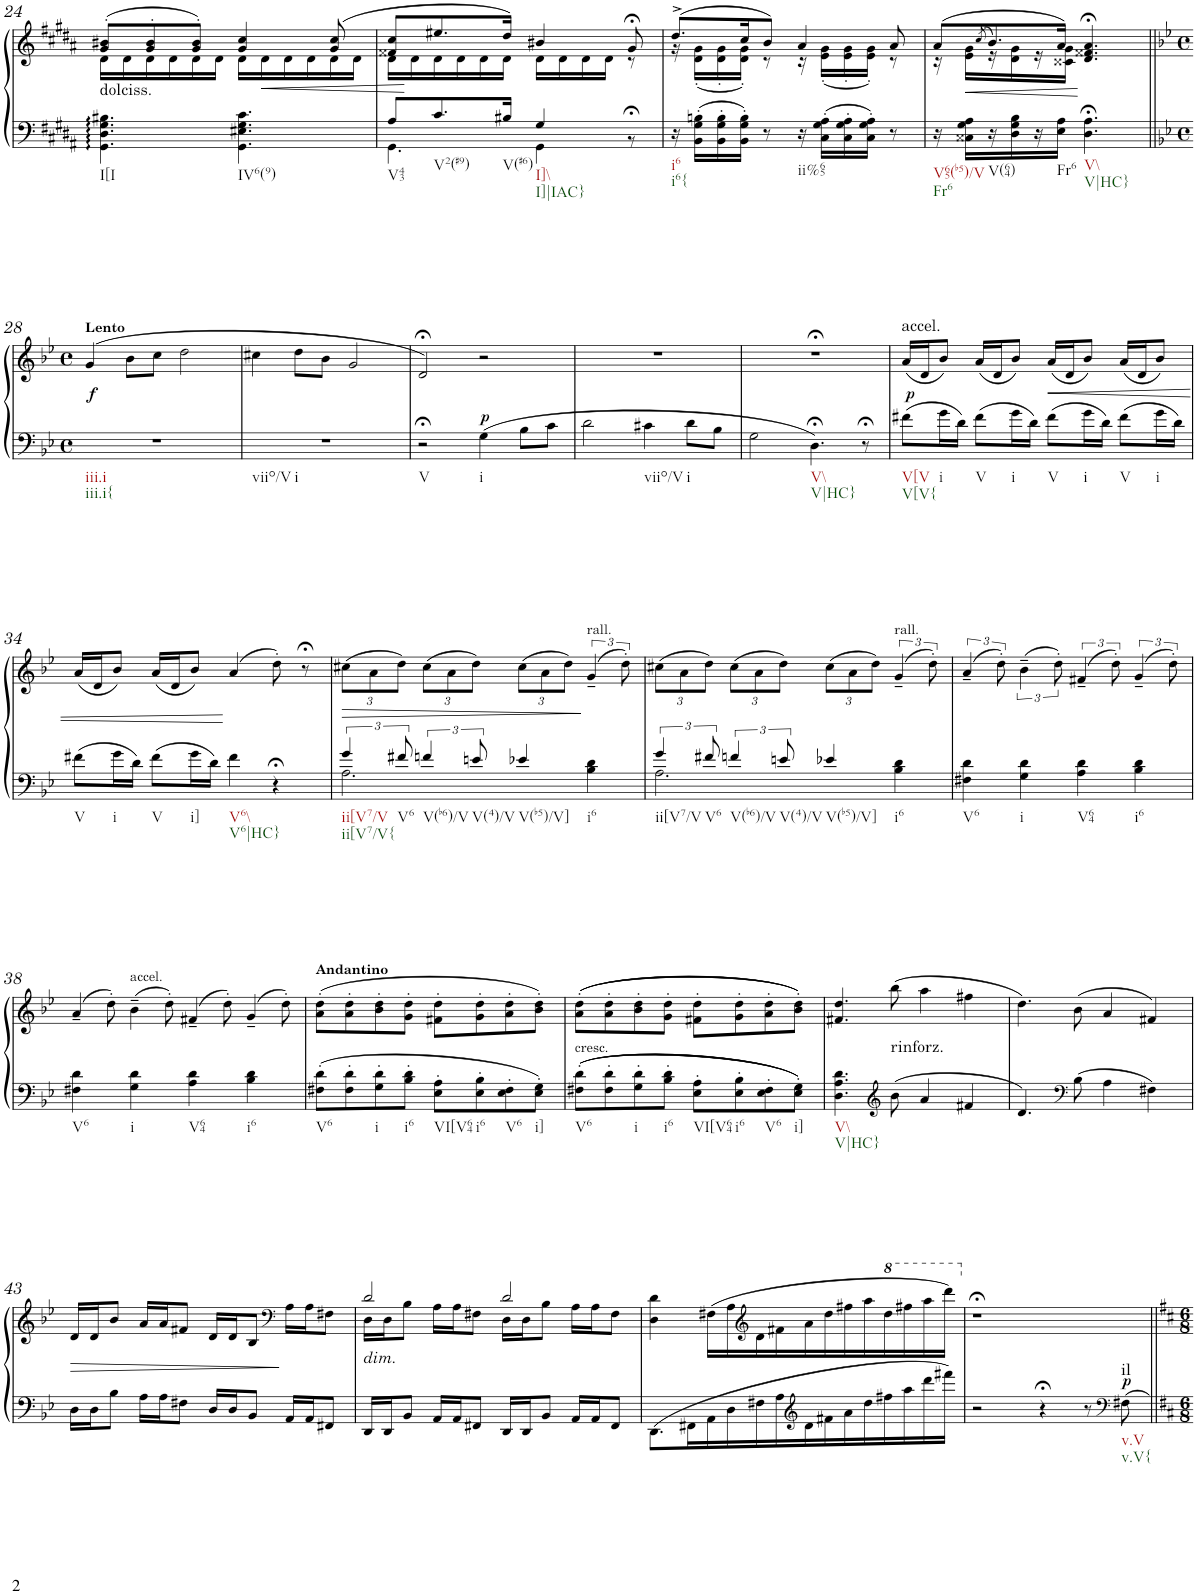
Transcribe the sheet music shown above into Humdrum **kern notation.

**kern	**kern	**dynam
*part1	*part1	*part1
*staff2	*staff1	*staff1/2
*I"Piano	*	*
*I'Pno.	*	*
!!LO:PB:g=z
*clefF4	*clefG2	*
*k[f#c#g#d#a#]	*k[f#c#g#d#a#]	*
*M6/8	*M6/8	*
=24	=24	=24
*	*^	*
!	!LO:TX:b:t=dolciss.	!	!
!LO:TX:b:t=I[I	!	!	!
4.GG#\ 4.D#\ 4.G#\ 4.B#X\	(8g#/' 8b#X/'L	16d#\LL	.
.	.	16d#\	.
.	8g#/' 8b#/'	16d#\	.
.	.	16d#\	.
.	8g#/' 8b#/'J)	16d#\	.
.	.	16d#\JJ	.
!LO:TX:b:t=IV6(9)	!	!	!
4.GG#\ 4.E#X\ 4.G#\ 4.c#\	4g#/ 4cc#/	16d#\LL	.
!	!	!	!LO:HP:b
.	.	16d#\	<
.	.	16d#\	.
.	.	16d#\	.
.	(8g#/ 8cc#/	16d#\	.
.	.	16d#\JJ	.
=25	=25	=25	=25
*^	*	*	*
!LO:TX:b:t=V43	!	!	!	!
8A#/L	4.GG#\	8f##X/ 8cc#/L	16d#\LL	.
.	.	.	16d#\	.
!LO:TX:b:t=V2(#9)	!	!	!	!
8.c#/	.	8.ee#X/	16d#\	.
.	.	.	16d#\	.
.	.	.	16d#\	.
!LO:TX:b:t=V(#6)	!	!	!	!
16B#X/Jk	.	16dd#/Jk)	16d#\JJ	.
!LO:TX:b:t=I]\\	!	!	!	!
!LO:TX:b:t=I]|IAC}	!	!	!	!
4G#/	4GG#\	4b#X/	16d#\LL	.
.	.	.	16d#\	.
.	.	.	16d#\	.
.	.	.	16d#\JJ	.
8r;<yy	8r	8g#;</	8r	.
=26	=26	=26	=26	=26
!LO:TX:b:t=i6	!	!	!	!
!LO:TX:b:t=i6{	!	!	!	!
*v	*v	*	*	*
16r	(8.dd#^/L	16r	.
16BB\' 16G#\' 16Bn\'LL	.	(16d#\' 16g#\'LL	.
16BB\' 16G#\' 16B\'	.	16d#\' 16g#\'	.
16BB\' 16G#\' 16B\'JJ	16cc#/K	16d#\' 16g#\'JJ)	.
8r	8b/J)	8r	.
!LO:TX:b:t=ii%65	!	!	!
16r	4a#/	16r	.
16C#\' 16G#\' 16A#\'LL	.	(16e\' 16g#\'LL	.
16C#\' 16G#\' 16A#\'	.	16e\' 16g#\'	.
16C#\' 16G#\' 16A#\'JJ	.	16e\' 16g#\'JJ)	.
8r	8a#/	8r	.
=27	=27	=27	=27
!LO:TX:b:t=V65(b5)/V	!	!	!
!LO:TX:b:t=Fr6	!	!	!
16r	(8a#/L	16r	.
!	!	!	!LO:HP:b
16C##X\ 16G#\ 16A#\LL	.	16e\ 16g#\LL	<
.	(8qcc#/	.	.
!LO:TX:b:t=V(64)	!	!	!
16r	8.b/)	16r	.
16D#\ 16G#\ 16B\	.	16d#\ 16g#\	.
16r	.	16r	.
!LO:TX:b:t=Fr6	!	!	!
16E\ 16A#\JJ	16a#/Jk)	16c##X\ 16g#\JJ	.
!LO:TX:b:t=V\\	!	!	!
!LO:TX:b:t=V|HC}	!	!	!
4.D#\;< 4.A#\;<	4.d#/;< 4.f##X/;< 4.a#/;<	4.ryy	[
*	*v	*v	*
!!LO:LB:g=z
=28||	=28||	=28||
*k[b-e-]	*k[b-e-]	*
*M4/4	*M4/4	*
*met(c)	*met(c)	*
*	*^	*
!	!LO:TX:a:B:t=Lento	!	!
!LO:TX:b:t=iii.i	!	!	!
!LO:TX:b:t=iii.i{	!	!	!
!	!	!	!LO:DY:b
*	*v	*v	*
1r	(4g/	f
.	8b-\L	.
.	8cc\J	.
.	2dd\	.
=29	=29	=29
!LO:TX:b:t=viio/V	!	!
!LO:TX:b:t=i	!	!
1r	4cc#X\	.
.	8dd\L	.
.	8b-\J	.
.	2g/	.
=30	=30	=30
!LO:TX:b:t=V	!	!
2r;<	2d;</)	.
!LO:TX:b:t=i	!	!
!	!	!LO:DY:a=2
4G\	2r	p
8B-\L	.	.
8c\J	.	.
=31	=31	=31
2d\	1r	.
!LO:TX:b:t=viio/V	!	!
4c#X\	.	.
!LO:TX:b:t=i	!	!
8d\L	.	.
8B-\J	.	.
=32	=32	=32
2G\	1r;<	.
!LO:TX:b:t=V\\	!	!
!LO:TX:b:t=V|HC}	!	!
4.D;<\	.	.
8r;<	.	.
=33	=33	=33
!	!LO:TX:a:t=accel.	!
!LO:TX:b:t=V[V	!	!
!LO:TX:b:t=V[V{	!	!
!	!	!LO:DY:b
8f#X\L	(16a/LL	p
.	16d/J	.
!LO:TX:b:t=i	!	!
16g\L	8b-/J)	.
16d\JJ	.	.
!LO:TX:b:t=V	!	!
8f#\L	(16a/LL	.
.	16d/J	.
!LO:TX:b:t=i	!	!
16g\L	8b-/J)	.
16d\JJ	.	.
!LO:TX:b:t=V	!	!
!	!	!LO:HP:b
8f#\L	(16a/LL	<
.	16d/J	.
!LO:TX:b:t=i	!	!
16g\L	8b-/J)	.
16d\JJ	.	.
!LO:TX:b:t=V	!	!
8f#\L	(16a/LL	.
.	16d/J	.
!LO:TX:b:t=i	!	!
16g\L	8b-/J)	.
16d\JJ	.	.
!!LO:LB:g=z
=34	=34	=34
!LO:TX:b:t=V	!	!
8f#X\L	(16a/LL	.
.	16d/J	.
!LO:TX:b:t=i	!	!
16g\L	8b-/J)	.
16d\JJ	.	.
!LO:TX:b:t=V	!	!
8f#\L	(16a/LL	.
.	16d/J	.
!LO:TX:b:t=i]	!	!
16g\L	8b-/J)	.
16d\JJ	.	.
!LO:TX:b:t=V6\\	!	!
!LO:TX:b:t=V6|HC}	!	!
4f#\	(4a/	[
4r;<	8dd'\)	.
.	8r;<	.
=35	=35	=35
*^	*	*
*	*	*Xbrackettup	*
!LO:TX:b:t=ii[V7/V	!	!	!
!LO:TX:b:t=ii[V7/V{	!	!	!
!	!	!	!LO:HP:b
6g/	2.A\	(12cc#X\L	>
.	.	12a\	.
!LO:TX:b:t=V6	!	!	!
12f#X/	.	12dd\J)	.
!LO:TX:b:t=V(b6)/V	!	!	!
6fn/	.	(12cc#\L	.
.	.	12a\	.
!LO:TX:b:t=V(4)/V	!	!	!
12en/	.	12dd\J)	.
!LO:TX:b:t=V(b5)/V]	!	!	!
4e-X/	.	(12cc#\L	.
.	.	12a\	.
.	.	12dd\J)	.
*	*	*brackettup	*
!	!	!LO:TX:a:t=rall.	!
!LO:TX:b:t=i6	!	!	!
4B-\ 4d\	4ryy	(6g~/	[
.	.	12dd'\)	.
=36	=36	=36	=36
*	*	*Xbrackettup	*
!LO:TX:b:t=ii[V7/V	!	!	!
6g/	2.A\	(12cc#X\L	.
.	.	12a\	.
!LO:TX:b:t=V6	!	!	!
12f#X/	.	12dd\J)	.
!LO:TX:b:t=V(b6)/V	!	!	!
6fn/	.	(12cc#\L	.
.	.	12a\	.
!LO:TX:b:t=V(4)/V	!	!	!
12en/	.	12dd\J)	.
!LO:TX:b:t=V(b5)/V]	!	!	!
4e-X/	.	(12cc#\L	.
.	.	12a\	.
.	.	12dd\J)	.
*	*	*brackettup	*
!	!	!LO:TX:a:t=rall.	!
!LO:TX:b:t=i6	!	!	!
4B-\ 4d\	4ryy	(6g~/	.
.	.	12dd'\)	.
*v	*v	*	*
=37	=37	=37
!LO:TX:b:t=V6	!	!
4F#X\ 4d\	(6a~/	.
.	12dd'\)	.
!LO:TX:b:t=i	!	!
4G\ 4d\	(6b-~\	.
.	12dd'\)	.
!LO:TX:b:t=V64	!	!
4A\ 4d\	(6f#X~/	.
.	12dd'\)	.
!LO:TX:b:t=i6	!	!
4B-\ 4d\	(>6g~/	.
.	12dd'\)	.
!!LO:LB:g=z
=38	=38	=38
*	*Xtuplet	*
!LO:TX:b:t=V6	!	!
4F#X\ 4d\	(6a~/	.
.	12dd'\)	.
!	!LO:TX:a:t=accel.	!
!LO:TX:b:t=i	!	!
4G\ 4d\	(6b-~\	.
.	12dd'\)	.
!LO:TX:b:t=V64	!	!
4A\ 4d\	(6f#X~/	.
.	12dd'\)	.
!LO:TX:b:t=i6	!	!
4B-\ 4d\	(>6g~/	.
.	12dd'\)	.
=39	=39	=39
!	!LO:TX:a:B:t=Andantino	!
!LO:TX:b:t=V6	!	!
8F#X\' 8d\'L	(8a\' 8dd\'L	.
8F#\' 8d\'	8a\' 8dd\'	.
!LO:TX:b:t=i	!	!
8G\' 8d\'	8b-\' 8dd\'	.
!LO:TX:b:t=i6	!	!
8B-\' 8d\'J	8g\' 8dd\'J	.
!LO:TX:b:t=VI[V64	!	!
8E-\' 8A\'L	8f#X\' 8dd\'L	.
!LO:TX:b:t=i6	!	!
8E-\' 8B-\'	8g\' 8dd\'	.
!LO:TX:b:t=V6	!	!
8E-\' 8F#\'	8a\' 8dd\'	.
!LO:TX:b:t=i]	!	!
8E-\' 8G\'J	8b-\' 8dd\'J)	.
=40	=40	=40
!	!LO:TX:b:t=cresc.	!
!LO:TX:b:t=V6	!	!
8F#X\' 8d\'L	((8a\' 8dd\'L	.
8F#\' 8d\'	8a\' 8dd\'	.
!LO:TX:b:t=i	!	!
8G\' 8d\'	8b-\' 8dd\'	.
!LO:TX:b:t=i6	!	!
8B-\' 8d\'J	8g\' 8dd\'J	.
!LO:TX:b:t=VI[V64	!	!
8E-\' 8A\'L	8f#X\' 8dd\'L	.
!LO:TX:b:t=i6	!	!
8E-\' 8B-\'	8g\' 8dd\'	.
!LO:TX:b:t=V6	!	!
8E-\' 8F#\'	8a\' 8dd\'	.
!LO:TX:b:t=i]	!	!
8E-\' 8G\'J	8b-\' 8dd\'J))	.
=41	=41	=41
!LO:TX:b:t=V\\	!	!
!LO:TX:b:t=V|HC}	!	!
4.D\ 4.A\ 4.d\	4.f#X/ 4.dd/	.
*clefG2	*	*
!	!LO:TX:b:t=rinforz.	!
8b-\	(8bb-\	.
4a/	4aa\	.
4f#X/	4ff#X\	.
=42	=42	=42
4.d/	4.dd\)	.
*clefF4	*	*
8B-\	(8b-\	.
4A\	4a/	.
4F#X\	4f#X/)	.
!!LO:LB:g=z
=43	=43	=43
16D\LL	16d/LL	.
16D\J	16d/J	.
8B-\J	8b-/J	.
16A\LL	16a/LL	.
16A\J	16a/J	.
8F#X\J	8f#X/J	.
16D/LL	16d/LL	.
16D/J	16d/J	.
8BB-/J	8B-/J	.
*	*clefF4	*
16AA/LL	16A\LL	]
16AA/J	16A\J	.
8FF#X/J	8F#X\J	.
=44	=44	=44
*	*^	*
!	!LO:TX:b:i:t=dim.	!	!
16DD/LL	2d/	16D\LL	.
16DD/J	.	16D\J	.
8BB-/J	.	8B-\J	.
16AA/LL	.	16A\LL	.
16AA/J	.	16A\J	.
8FF#X/J	.	8F#X\J	.
16DD/LL	2d/	16D\LL	.
16DD/J	.	16D\J	.
8BB-/J	.	8B-\J	.
16AA/LL	.	16A\LL	.
16AA/J	.	16A\J	.
8FF#/J	.	8F#\J	.
*	*v	*v	*
=45	=45	=45
8.DD\L	4D\ 4d\	.
16FF#X\L	.	.
16AA\	(16F#X\LL	.
16D\	16A\	.
*	*clefG2	*
16F#X\	16d\	.
16A\	16f#X\	.
*clefG2	*	*
16d\	16a\	.
16f#X\	16dd\	.
16a\	16ff#X\	.
16dd\	16aa\	.
*	*8va	*
16ff#X\	16ddd\	.
16aa\	16fff#X\	.
16ddd\	16aaa\	.
16fff#X\JJ	16dddd\JJ)	.
=46	=46	=46
*	*X8va	*
2r	1r;<	.
4r;<	.	.
8r	.	.
*clefF4	*	*
!LO:TX:a:t=il	!	!
!LO:TX:b:t=v.V	!	!
!LO:TX:b:t=v.V{	!	!
!	!	!LO:DY:a=2
8F#X\	.	p
=||	=||	=||
*-	*-	*-
